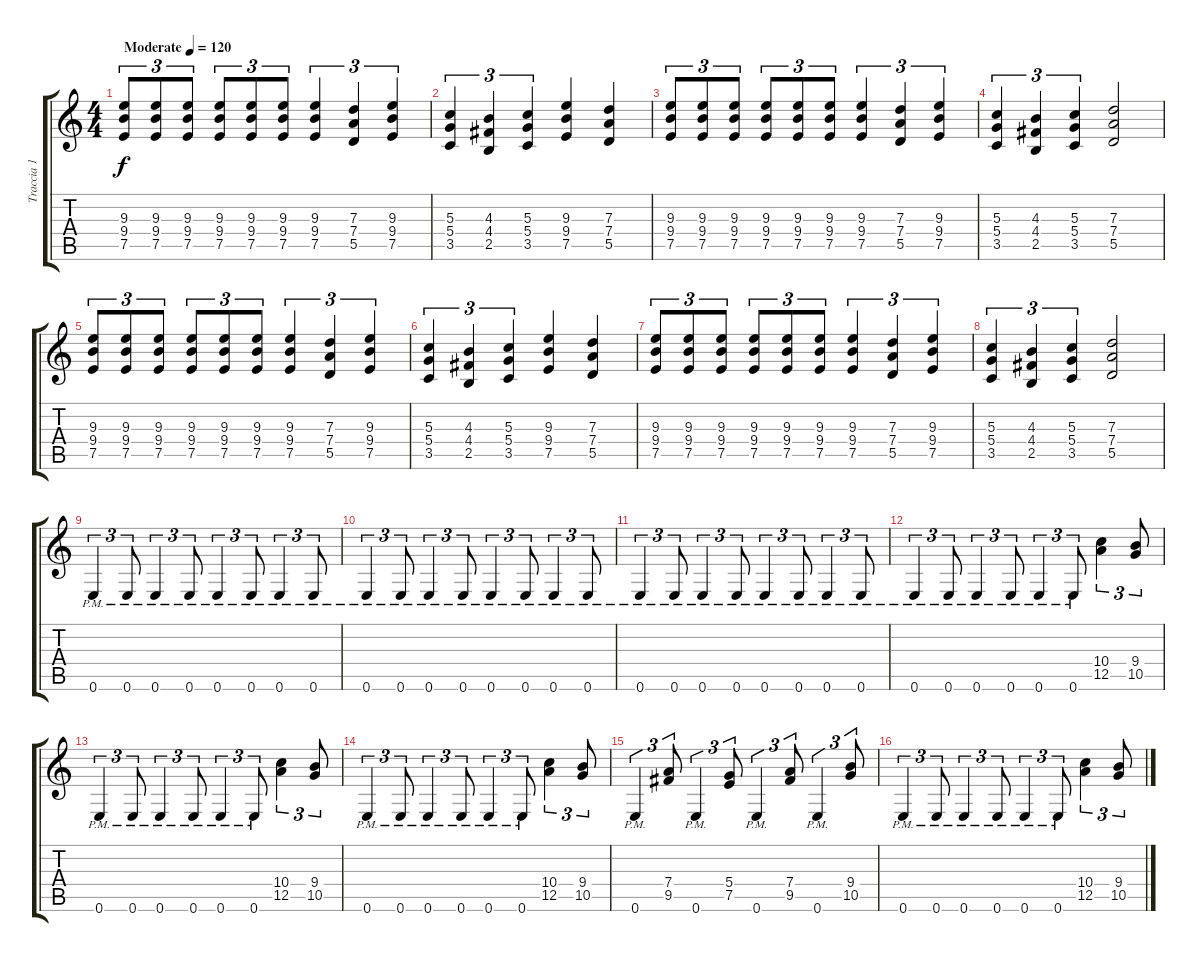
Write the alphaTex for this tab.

\track ("Traccia 1" "Traccia 1") {instrument distortionguitar}
\staff {score tabs}
\tuning (E4 B3 G3 D3 A2 E2) {hide}
\ts (4 4)
\tempo (120 "Moderate")
\clef g2
\ks c
(9.3 9.4 7.5).8{tu (3 2) dy f instrument distortionguitar} (9.3 9.4 7.5).8{tu (3 2)} (9.3 9.4 7.5).8{tu (3 2)} (9.3 9.4 7.5).8{tu (3 2)} (9.3 9.4 7.5).8{tu (3 2)} (9.3 9.4 7.5).8{tu (3 2)} (9.3 9.4 7.5).4{tu (3 2)} (7.3 7.4 5.5).4{tu (3 2)} (9.3 9.4 7.5).4{tu (3 2)} |
(5.3 5.4 3.5).4{tu (3 2)} (4.3 4.4 2.5).4{tu (3 2)} (5.3 5.4 3.5).4{tu (3 2)} (9.3 9.4 7.5).4 (7.3 7.4 5.5).4 |
(9.3 9.4 7.5).8{tu (3 2)} (9.3 9.4 7.5).8{tu (3 2)} (9.3 9.4 7.5).8{tu (3 2)} (9.3 9.4 7.5).8{tu (3 2)} (9.3 9.4 7.5).8{tu (3 2)} (9.3 9.4 7.5).8{tu (3 2)} (9.3 9.4 7.5).4{tu (3 2)} (7.3 7.4 5.5).4{tu (3 2)} (9.3 9.4 7.5).4{tu (3 2)} |
(5.3 5.4 3.5).4{tu (3 2)} (4.3 4.4 2.5).4{tu (3 2)} (5.3 5.4 3.5).4{tu (3 2)} (7.3 7.4 5.5).2 |
(9.3 9.4 7.5).8{tu (3 2)} (9.3 9.4 7.5).8{tu (3 2)} (9.3 9.4 7.5).8{tu (3 2)} (9.3 9.4 7.5).8{tu (3 2)} (9.3 9.4 7.5).8{tu (3 2)} (9.3 9.4 7.5).8{tu (3 2)} (9.3 9.4 7.5).4{tu (3 2)} (7.3 7.4 5.5).4{tu (3 2)} (9.3 9.4 7.5).4{tu (3 2)} |
(5.3 5.4 3.5).4{tu (3 2)} (4.3 4.4 2.5).4{tu (3 2)} (5.3 5.4 3.5).4{tu (3 2)} (9.3 9.4 7.5).4 (7.3 7.4 5.5).4 |
(9.3 9.4 7.5).8{tu (3 2)} (9.3 9.4 7.5).8{tu (3 2)} (9.3 9.4 7.5).8{tu (3 2)} (9.3 9.4 7.5).8{tu (3 2)} (9.3 9.4 7.5).8{tu (3 2)} (9.3 9.4 7.5).8{tu (3 2)} (9.3 9.4 7.5).4{tu (3 2)} (7.3 7.4 5.5).4{tu (3 2)} (9.3 9.4 7.5).4{tu (3 2)} |
(5.3 5.4 3.5).4{tu (3 2)} (4.3 4.4 2.5).4{tu (3 2)} (5.3 5.4 3.5).4{tu (3 2)} (7.3 7.4 5.5).2 |
0.6{pm}.4{tu (3 2)} 0.6{pm}.8{tu (3 2)} 0.6{pm}.4{tu (3 2)} 0.6{pm}.8{tu (3 2)} 0.6{pm}.4{tu (3 2)} 0.6{pm}.8{tu (3 2)} 0.6{pm}.4{tu (3 2)} 0.6{pm}.8{tu (3 2)} |
0.6{pm}.4{tu (3 2)} 0.6{pm}.8{tu (3 2)} 0.6{pm}.4{tu (3 2)} 0.6{pm}.8{tu (3 2)} 0.6{pm}.4{tu (3 2)} 0.6{pm}.8{tu (3 2)} 0.6{pm}.4{tu (3 2)} 0.6{pm}.8{tu (3 2)} |
0.6{pm}.4{tu (3 2)} 0.6{pm}.8{tu (3 2)} 0.6{pm}.4{tu (3 2)} 0.6{pm}.8{tu (3 2)} 0.6{pm}.4{tu (3 2)} 0.6{pm}.8{tu (3 2)} 0.6{pm}.4{tu (3 2)} 0.6{pm}.8{tu (3 2)} |
0.6{pm}.4{tu (3 2)} 0.6{pm}.8{tu (3 2)} 0.6{pm}.4{tu (3 2)} 0.6{pm}.8{tu (3 2)} 0.6{pm}.4{tu (3 2)} 0.6{pm}.8{tu (3 2)} (10.4 12.5).4{tu (3 2)} (9.4 10.5).8{tu (3 2)} |
0.6{pm}.4{tu (3 2)} 0.6{pm}.8{tu (3 2)} 0.6{pm}.4{tu (3 2)} 0.6{pm}.8{tu (3 2)} 0.6{pm}.4{tu (3 2)} 0.6{pm}.8{tu (3 2)} (10.4 12.5).4{tu (3 2)} (9.4 10.5).8{tu (3 2)} |
0.6{pm}.4{tu (3 2)} 0.6{pm}.8{tu (3 2)} 0.6{pm}.4{tu (3 2)} 0.6{pm}.8{tu (3 2)} 0.6{pm}.4{tu (3 2)} 0.6{pm}.8{tu (3 2)} (10.4 12.5).4{tu (3 2)} (9.4 10.5).8{tu (3 2)} |
0.6{pm}.4{tu (3 2)} (7.4 9.5).8{tu (3 2)} 0.6{pm}.4{tu (3 2)} (5.4 7.5).8{tu (3 2)} 0.6{pm}.4{tu (3 2)} (7.4 9.5).8{tu (3 2)} 0.6{pm}.4{tu (3 2)} (9.4 10.5).8{tu (3 2)} |
0.6{pm}.4{tu (3 2)} 0.6{pm}.8{tu (3 2)} 0.6{pm}.4{tu (3 2)} 0.6{pm}.8{tu (3 2)} 0.6{pm}.4{tu (3 2)} 0.6{pm}.8{tu (3 2)} (10.4 12.5).4{tu (3 2)} (9.4 10.5).8{tu (3 2)}
